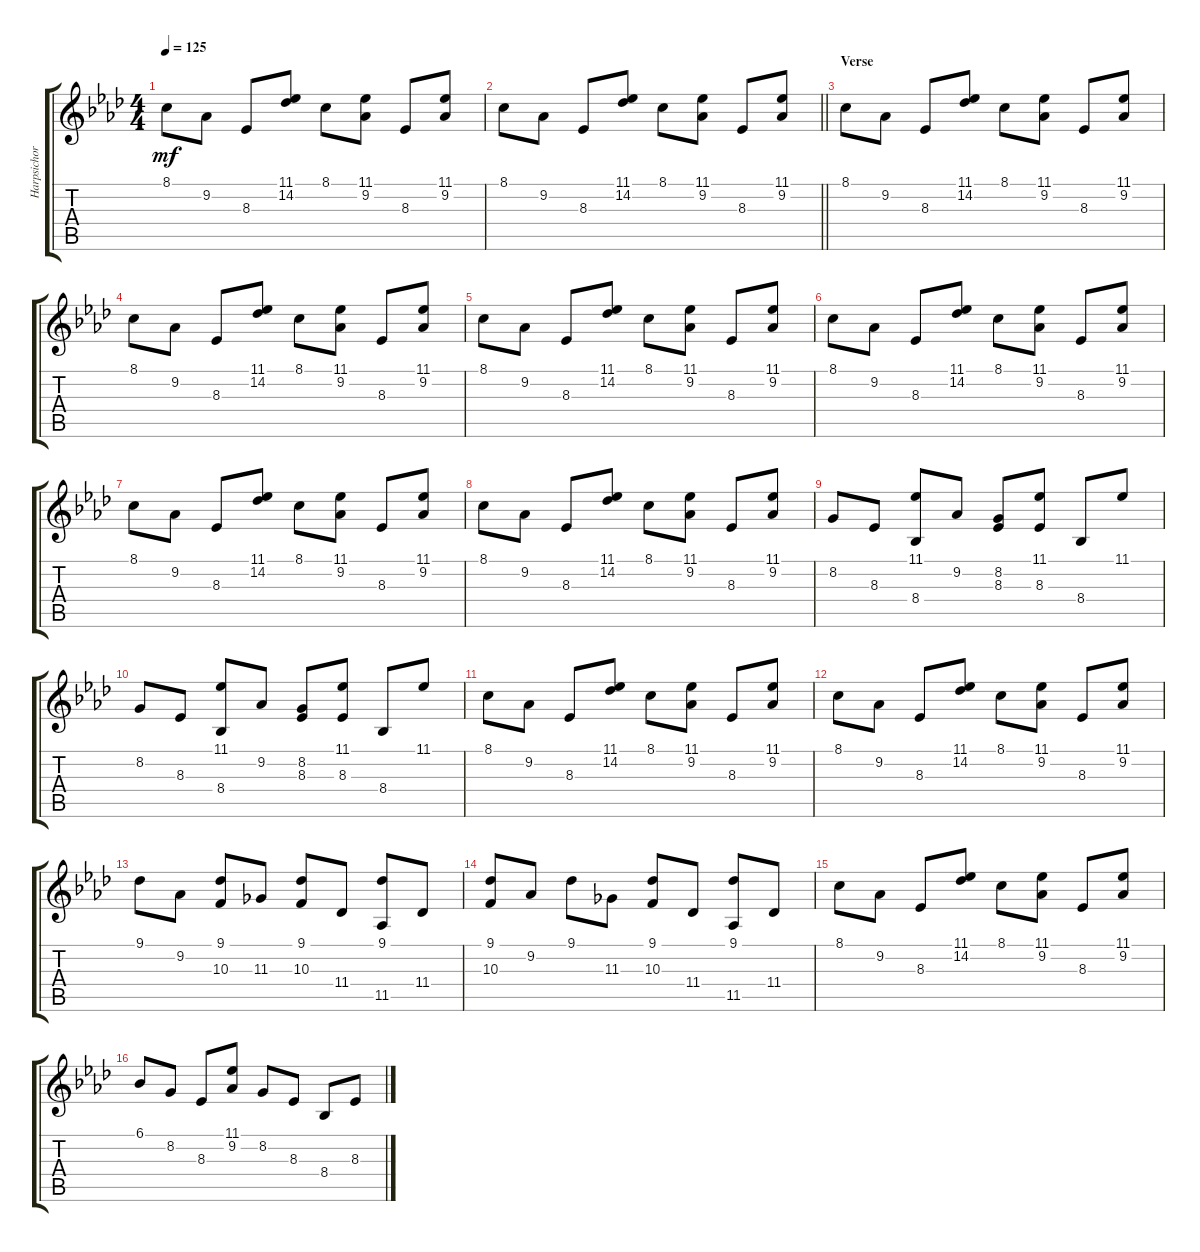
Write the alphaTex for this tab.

\track ("Harpsichord" "Harpsichor") {instrument harpsichord}
\staff {score tabs}
\tuning (E4 B3 G3 D3 A2 E2) {hide}
\ts (4 4)
\tempo 125
\clef g2
\ks ab
8.1.8{dy mf} 9.2.8 8.3.8 (11.1 14.2).8 8.1.8 (11.1 9.2).8 8.3.8 (11.1 9.2).8 |
\barLineRight lightlight
8.1.8 9.2.8 8.3.8 (11.1 14.2).8 8.1.8 (11.1 9.2).8 8.3.8 (11.1 9.2).8 |
\section ("" "Verse")
8.1.8 9.2.8 8.3.8 (11.1 14.2).8 8.1.8 (11.1 9.2).8 8.3.8 (11.1 9.2).8 |
8.1.8 9.2.8 8.3.8 (11.1 14.2).8 8.1.8 (11.1 9.2).8 8.3.8 (11.1 9.2).8 |
8.1.8 9.2.8 8.3.8 (11.1 14.2).8 8.1.8 (11.1 9.2).8 8.3.8 (11.1 9.2).8 |
8.1.8 9.2.8 8.3.8 (11.1 14.2).8 8.1.8 (11.1 9.2).8 8.3.8 (11.1 9.2).8 |
8.1.8 9.2.8 8.3.8 (11.1 14.2).8 8.1.8 (11.1 9.2).8 8.3.8 (11.1 9.2).8 |
8.1.8 9.2.8 8.3.8 (11.1 14.2).8 8.1.8 (11.1 9.2).8 8.3.8 (11.1 9.2).8 |
8.2.8 8.3.8 (11.1 8.4).8 9.2.8 (8.2 8.3).8 (11.1 8.3).8 8.4.8 11.1.8 |
8.2.8 8.3.8 (11.1 8.4).8 9.2.8 (8.2 8.3).8 (11.1 8.3).8 8.4.8 11.1.8 |
8.1.8 9.2.8 8.3.8 (11.1 14.2).8 8.1.8 (11.1 9.2).8 8.3.8 (11.1 9.2).8 |
8.1.8 9.2.8 8.3.8 (11.1 14.2).8 8.1.8 (11.1 9.2).8 8.3.8 (11.1 9.2).8 |
9.1.8 9.2.8 (9.1 10.3).8 11.3.8 (9.1 10.3).8 11.4.8 (9.1 11.5).8 11.4.8 |
(9.1 10.3).8 9.2.8 9.1.8 11.3.8 (9.1 10.3).8 11.4.8 (9.1 11.5).8 11.4.8 |
8.1.8 9.2.8 8.3.8 (11.1 14.2).8 8.1.8 (11.1 9.2).8 8.3.8 (11.1 9.2).8 |
6.1.8 8.2.8 8.3.8 (11.1 9.2).8 8.2.8 8.3.8 8.4.8 8.3.8
